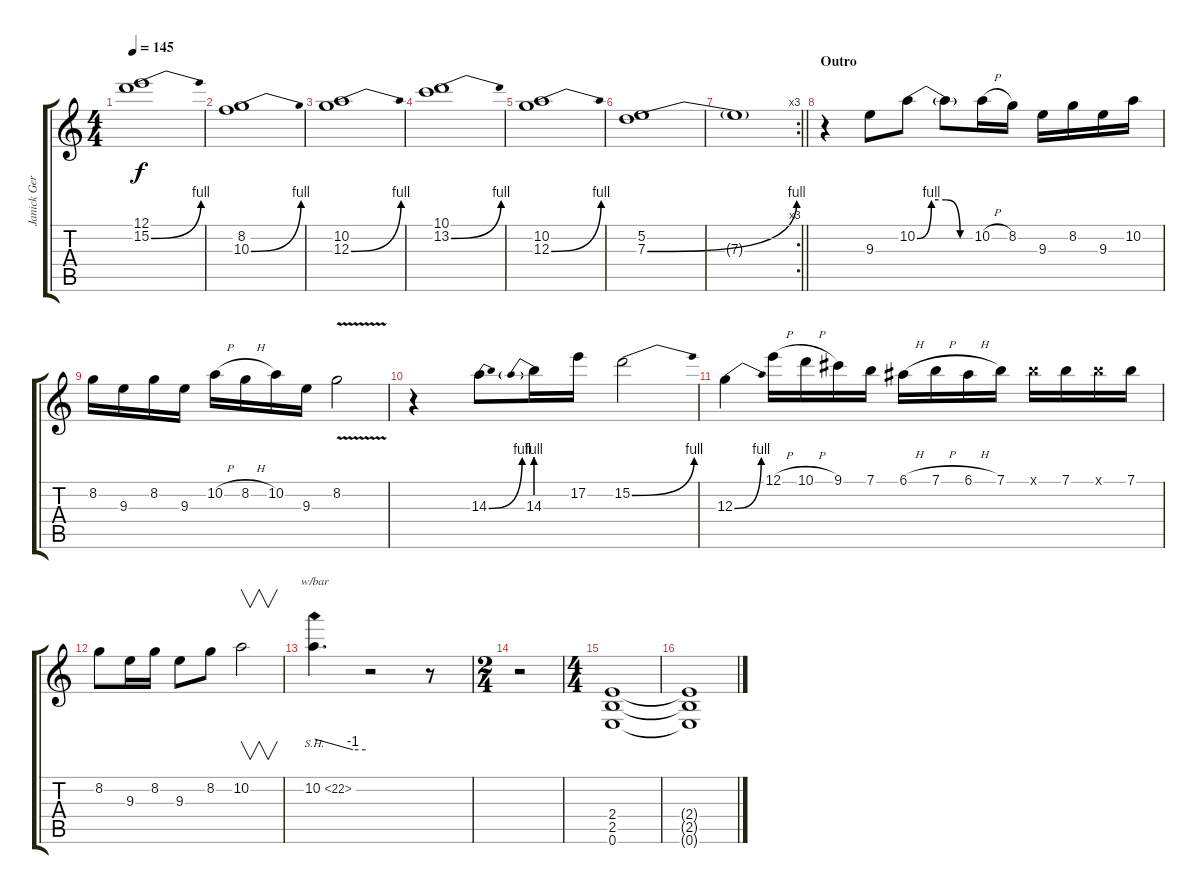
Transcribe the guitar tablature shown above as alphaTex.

\track ("Janick Gers" "Janick Ger") {instrument distortionguitar}
\staff {score tabs}
\tuning (E4 B3 G3 D3 A2 E2) {hide}
\ts (4 4)
\tempo 145
\clef g2
\ks c
(12.1 15.2{be (bend 0 0 60 4)}).1{dy f} |
(8.2 10.3{be (bend 0 0 60 4)}).1 |
(10.2 12.3{be (bend 0 0 60 4)}).1 |
(10.1 13.2{be (bend 0 0 60 4)}).1 |
(10.2 12.3{be (bend 0 0 60 4)}).1 |
(5.2 7.3{be (bend 0 0 60 4)}).1 |
\rc 3
\barLineRight lightlight
7.3{t}.1 |
\section ("" "Outro")
r.4{volume 14} 9.3.8 10.2{be (custom 0 0 15 4 30 4 45 0 60 0)}.8 10.2{t}.8 10.2{h}.16 8.2.16 9.3.16 8.2.16 9.3.16 10.2.16 |
8.2.16 9.3.16 8.2.16 9.3.16 10.2{h}.16 8.2{h}.16 10.2.16 9.3.16 8.2{v}.2 |
r.4 14.3{be (bend 0 0 60 4)}.8 14.3{be (prebend 0 4 60 4)}.16 17.2.16 15.2{be (bend 0 0 60 4)}.2 |
12.3{be (bend 0 0 60 4)}.4 12.1{h}.16 10.1{h}.16 9.1.16 7.1.16 6.1{h}.16 7.1{h}.16 6.1{h}.16 7.1.16 7.1{x}.16 7.1.16 7.1{x}.16 7.1.16 |
8.2.8 9.3.16 8.2.16 9.3.8 8.2.8 10.2.2{v} |
10.2{sh 12}.4{d tbe (custom default 0 0 45 -4 60 -4)} r.2 r.8 |
\ts (2 4)
r.2 |
\ts (4 4)
(2.4 2.5 0.6).1{volume 11} |
(2.4{t} 2.5{t} 0.6{t}).1
